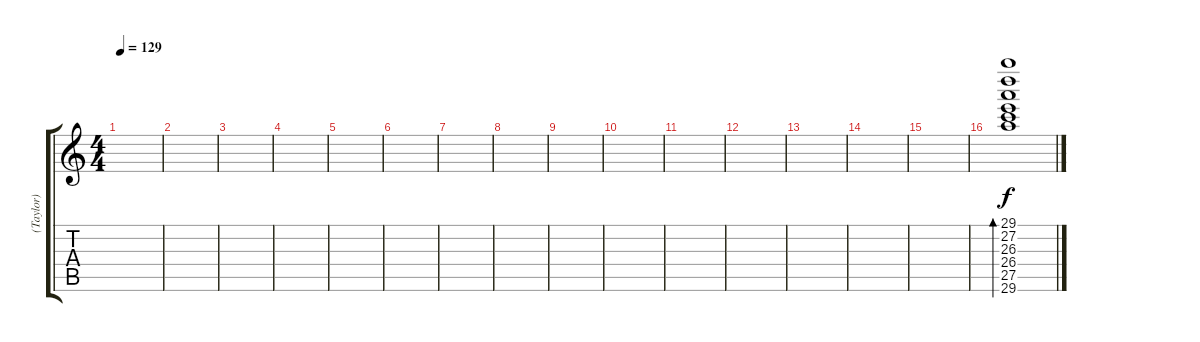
\track ("(Taylor)" "(Taylor)") {instrument acousticguitarsteel}
\staff {score tabs}
\tuning (E4 B3 G3 D3 A2 E2) {hide}
\ts (4 4)
\tempo 129
\clef g2
\ks c
|
|
|
|
|
|
|
|
|
|
|
|
|
|
|
(29.1 27.2 26.3 26.4 27.5 29.6).1{bd 120}
